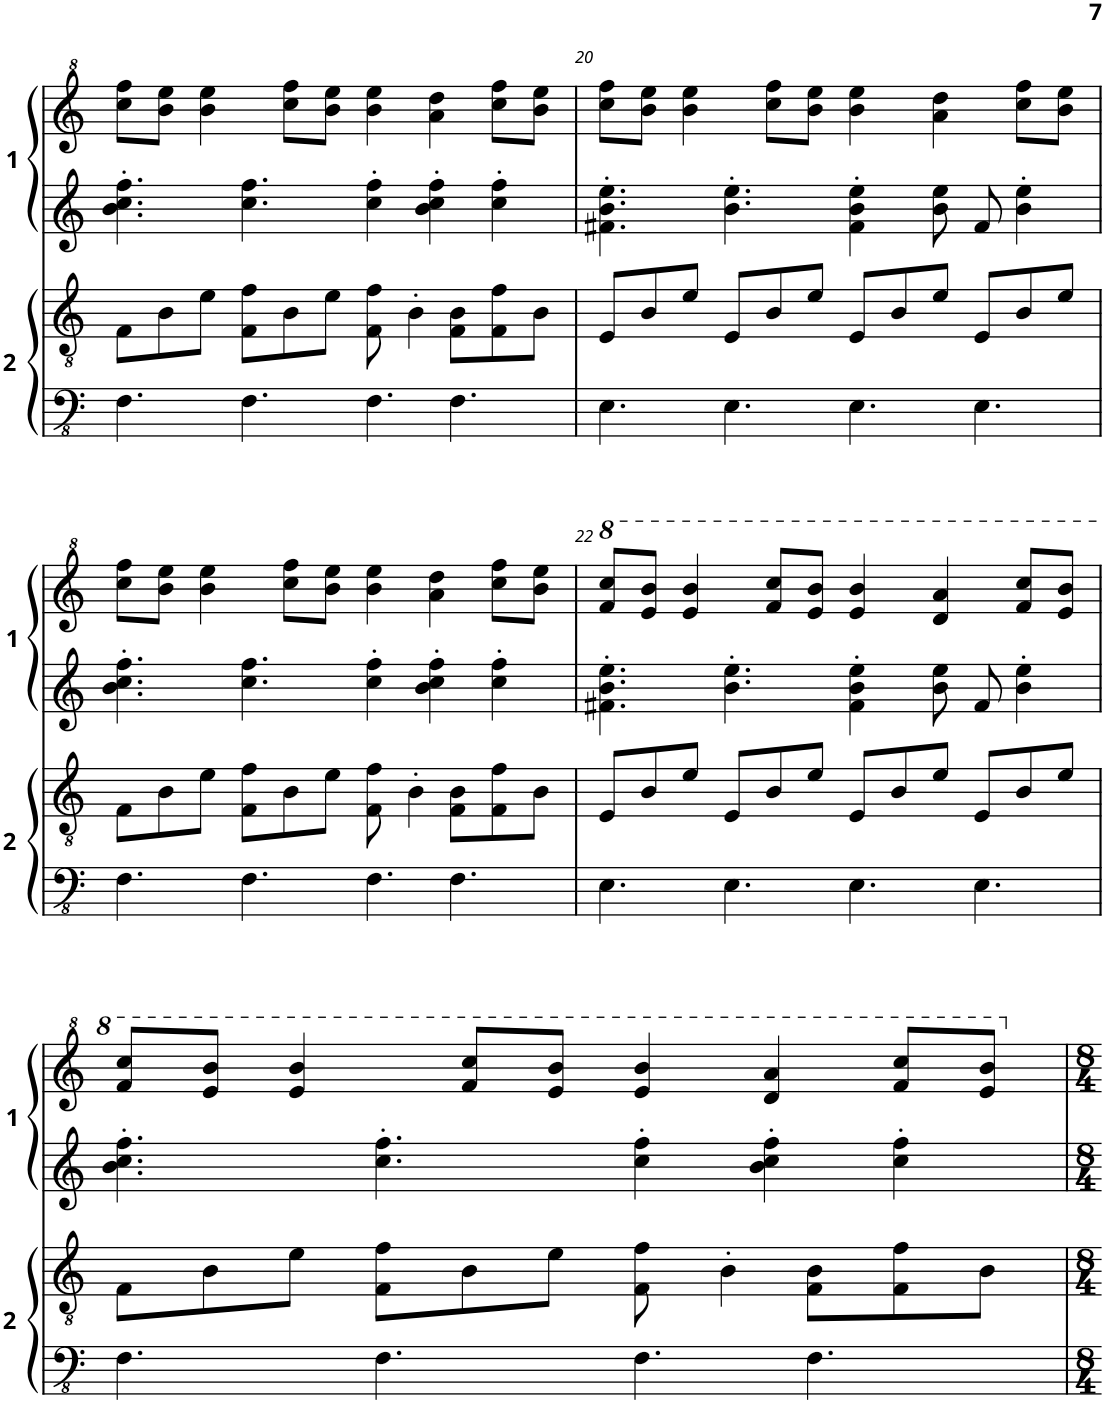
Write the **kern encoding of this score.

**kern	**kern	**kern	**kern
*part2	*part2	*part1	*part1
*staff4	*staff3	*staff2	*staff1
*I"Player 2	*	*I"Player 1	*
!!LO:PB:g=z
*clefFv4	*clefGv2	*clefG2	*clefG^2
*k[]	*k[]	*k[]	*k[]
*M12/8	*M12/8	*M12/8	*M12/8
=19	=19	=19	=19
4.FF\	8F\L	4.b\' 4.cc\' 4.ff\'	8ccc\ 8fff\L
.	8B\	.	8bb\ 8eee\J
.	8e\J	.	4bb\ 4eee\
4.FF\	8F\ 8f\L	4.cc\ 4.ff\	.
.	8B\	.	8ccc\ 8fff\L
.	8e\J	.	8bb\ 8eee\J
4.FF\	8F\ 8f\	4cc\' 4ff\'	4bb\ 4eee\
.	4B'\	.	.
.	.	4b\' 4cc\' 4ff\'	4aa\ 4ddd\
4.FF\	8F\ 8B\L	.	.
.	8F\ 8f\	4cc\' 4ff\'	8ccc\ 8fff\L
.	8B\J	.	8bb\ 8eee\J
=20	=20	=20	=20
4.EE\	8E/L	4.f#X\' 4.b\' 4.ee\'	8ccc\ 8fff\L
.	8B/	.	8bb\ 8eee\J
.	8e/J	.	4bb\ 4eee\
4.EE\	8E/L	4.b\' 4.ee\'	.
.	8B/	.	8ccc\ 8fff\L
.	8e/J	.	8bb\ 8eee\J
4.EE\	8E/L	4f#\' 4b\' 4ee\'	4bb\ 4eee\
.	8B/	.	.
.	8e/J	8b\ 8ee\	4aa\ 4ddd\
4.EE\	8E/L	8f#/	.
.	8B/	4b\' 4ee\'	8ccc\ 8fff\L
.	8e/J	.	8bb\ 8eee\J
!!LO:LB:g=z
=21	=21	=21	=21
4.FF\	8F\L	4.b\' 4.cc\' 4.ff\'	8ccc\ 8fff\L
.	8B\	.	8bb\ 8eee\J
.	8e\J	.	4bb\ 4eee\
4.FF\	8F\ 8f\L	4.cc\ 4.ff\	.
.	8B\	.	8ccc\ 8fff\L
.	8e\J	.	8bb\ 8eee\J
4.FF\	8F\ 8f\	4cc\' 4ff\'	4bb\ 4eee\
.	4B'\	.	.
.	.	4b\' 4cc\' 4ff\'	4aa\ 4ddd\
4.FF\	8F\ 8B\L	.	.
.	8F\ 8f\	4cc\' 4ff\'	8ccc\ 8fff\L
.	8B\J	.	8bb\ 8eee\J
=22	=22	=22	=22
*	*	*	*8va
4.EE\	8E/L	4.f#X\' 4.b\' 4.ee\'	8fff/ 8cccc/L
.	8B/	.	8eee/ 8bbb/J
.	8e/J	.	4eee/ 4bbb/
4.EE\	8E/L	4.b\' 4.ee\'	.
.	8B/	.	8fff/ 8cccc/L
.	8e/J	.	8eee/ 8bbb/J
4.EE\	8E/L	4f#\' 4b\' 4ee\'	4eee/ 4bbb/
.	8B/	.	.
.	8e/J	8b\ 8ee\	4ddd/ 4aaa/
4.EE\	8E/L	8f#/	.
.	8B/	4b\' 4ee\'	8fff/ 8cccc/L
.	8e/J	.	8eee/ 8bbb/J
!!LO:LB:g=z
=23	=23	=23	=23
4.FF\	8F\L	4.b\' 4.cc\' 4.ff\'	8fff/ 8cccc/L
.	8B\	.	8eee/ 8bbb/J
.	8e\J	.	4eee/ 4bbb/
4.FF\	8F\ 8f\L	4.cc\' 4.ff\'	.
.	8B\	.	8fff/ 8cccc/L
.	8e\J	.	8eee/ 8bbb/J
4.FF\	8F\ 8f\	4cc\' 4ff\'	4eee/ 4bbb/
.	4B'\	.	.
.	.	4b\' 4cc\' 4ff\'	4ddd/ 4aaa/
4.FF\	8F\ 8B\L	.	.
.	8F\ 8f\	4cc\' 4ff\'	8fff/ 8cccc/L
.	8B\J	.	8eee/ 8bbb/J
*	*	*	*X8va
=	=	=	=
*-	*-	*-	*-
